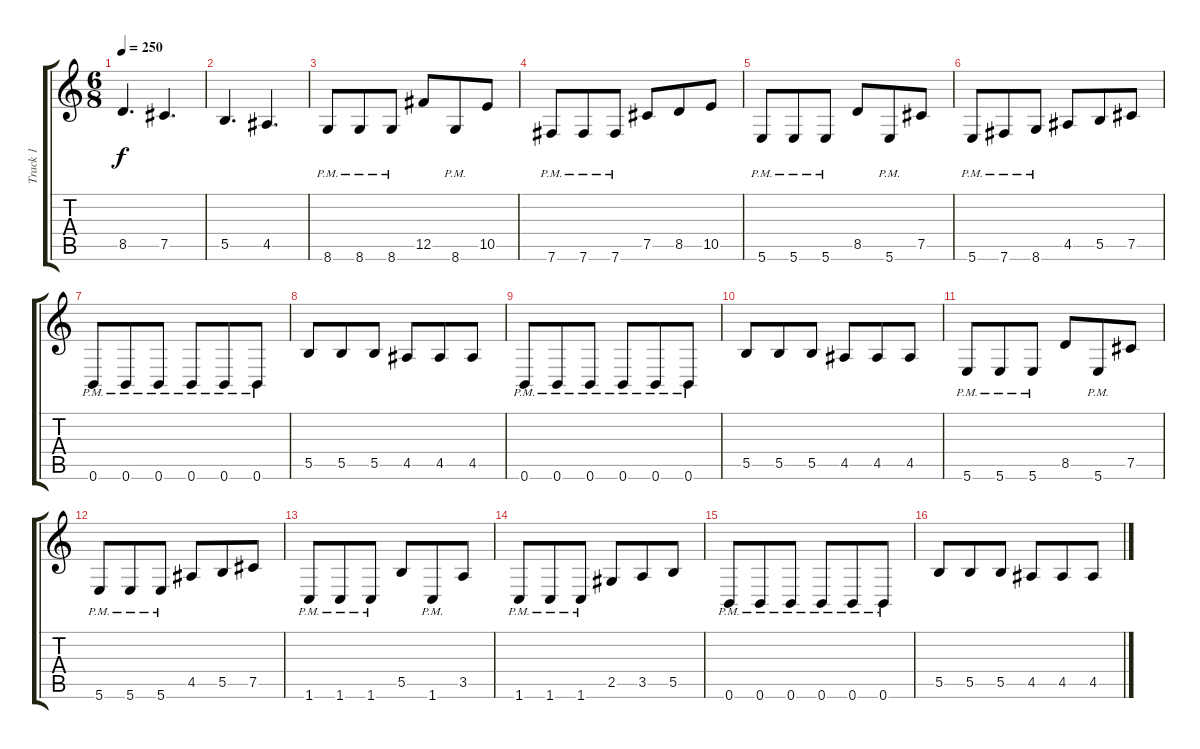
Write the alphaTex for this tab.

\track ("Track 1" "Track 1") {instrument distortionguitar}
\staff {score tabs}
\tuning (Db4 Ab3 E3 B2 Gb2 B1) {hide}
\ts (6 8)
\tempo 250
\clef g2
\ks c
8.5.4{d dy f} 7.5.4{d} |
5.5.4{d} 4.5.4{d} |
8.6{pm}.8 8.6{pm}.8 8.6{pm}.8 12.5.8 8.6{pm}.8 10.5.8 |
7.6{pm}.8 7.6{pm}.8 7.6{pm}.8 7.5.8 8.5.8 10.5.8 |
5.6{pm}.8 5.6{pm}.8 5.6{pm}.8 8.5.8 5.6{pm}.8 7.5.8 |
5.6{pm}.8 7.6{pm}.8 8.6{pm}.8 4.5.8 5.5.8 7.5.8 |
0.6{pm}.8 0.6{pm}.8 0.6{pm}.8 0.6{pm}.8 0.6{pm}.8 0.6{pm}.8 |
5.5.8 5.5.8 5.5.8 4.5.8 4.5.8 4.5.8 |
0.6{pm}.8 0.6{pm}.8 0.6{pm}.8 0.6{pm}.8 0.6{pm}.8 0.6{pm}.8 |
5.5.8 5.5.8 5.5.8 4.5.8 4.5.8 4.5.8 |
5.6{pm}.8 5.6{pm}.8 5.6{pm}.8 8.5.8 5.6{pm}.8 7.5.8 |
5.6{pm}.8 5.6{pm}.8 5.6{pm}.8 4.5.8 5.5.8 7.5.8 |
1.6{pm}.8 1.6{pm}.8 1.6{pm}.8 5.5.8 1.6{pm}.8 3.5.8 |
1.6{pm}.8 1.6{pm}.8 1.6{pm}.8 2.5.8 3.5.8 5.5.8 |
0.6{pm}.8 0.6{pm}.8 0.6{pm}.8 0.6{pm}.8 0.6{pm}.8 0.6{pm}.8 |
5.5.8 5.5.8 5.5.8 4.5.8 4.5.8 4.5.8
